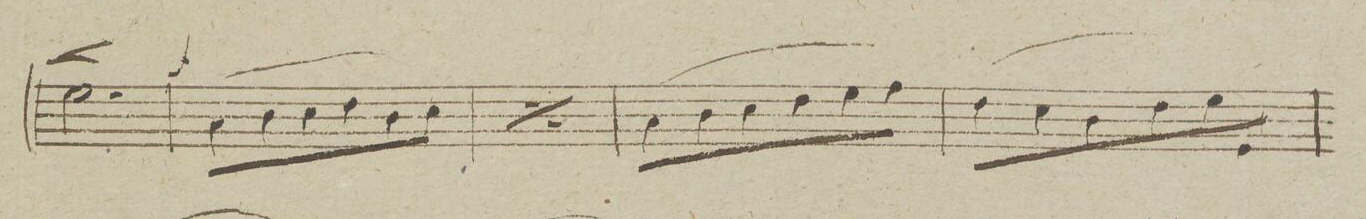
**kern	**dynam
*I"Basso	*
*clefF4	*
*k[]	*
*M3/4	*
2.G\	<
.	[
=107	=107
(8C\L	f
8D\	.
8E\	.
8F\	.
8D\)	.
8E\J	.
=108	=108
*rep	*
(8C\L	.
8D\	.
8E\	.
8F\	.
8D\)	.
8E\J	.
*Xrep	*
=109	=109
(8C\L	.
8D\	.
8E\	.
8F\	.
8G\	.
8A\J)	.
=110	=110
(8F\L	.
8E\	.
8D\	.
8F\	.
8G\	.
8GG/J)	.
=111	=111
*-	*-
